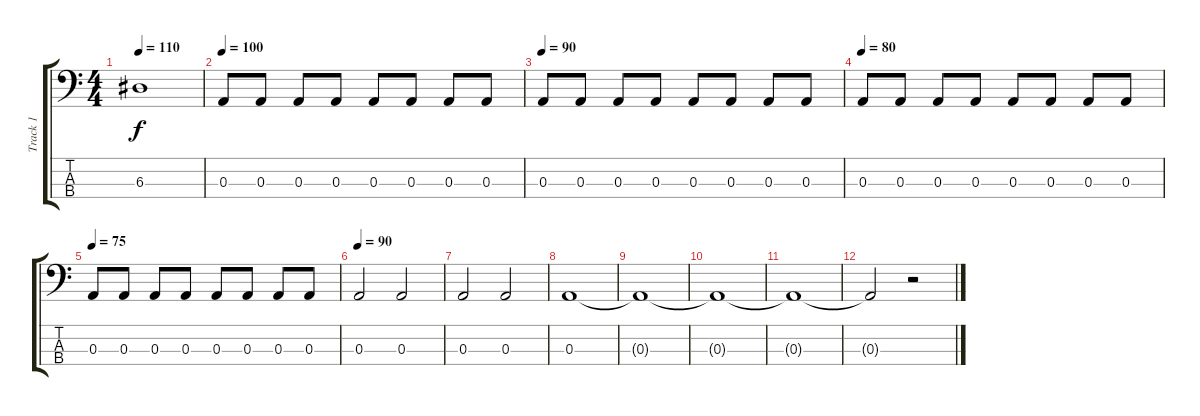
\track ("Track 1" "Track 1") {instrument synthbass2}
\staff {score tabs}
\tuning (G2 D2 A1 E1) {hide}
\ts (4 4)
\tempo 110
\clef f4
\ks c
6.3.1{dy f} |
\tempo 100
0.3.8 0.3.8 0.3.8 0.3.8 0.3.8 0.3.8 0.3.8 0.3.8 |
\tempo 90
0.3.8 0.3.8 0.3.8 0.3.8 0.3.8 0.3.8 0.3.8 0.3.8 |
\tempo 80
0.3.8 0.3.8 0.3.8 0.3.8 0.3.8 0.3.8 0.3.8 0.3.8 |
\tempo 75
0.3.8 0.3.8 0.3.8 0.3.8 0.3.8 0.3.8 0.3.8 0.3.8 |
\tempo 90
0.3.2 0.3.2 |
0.3.2 0.3.2 |
0.3.1 |
0.3{t}.1 |
0.3{t}.1{volume 0} |
0.3{t}.1 |
0.3{t}.2 r.2
